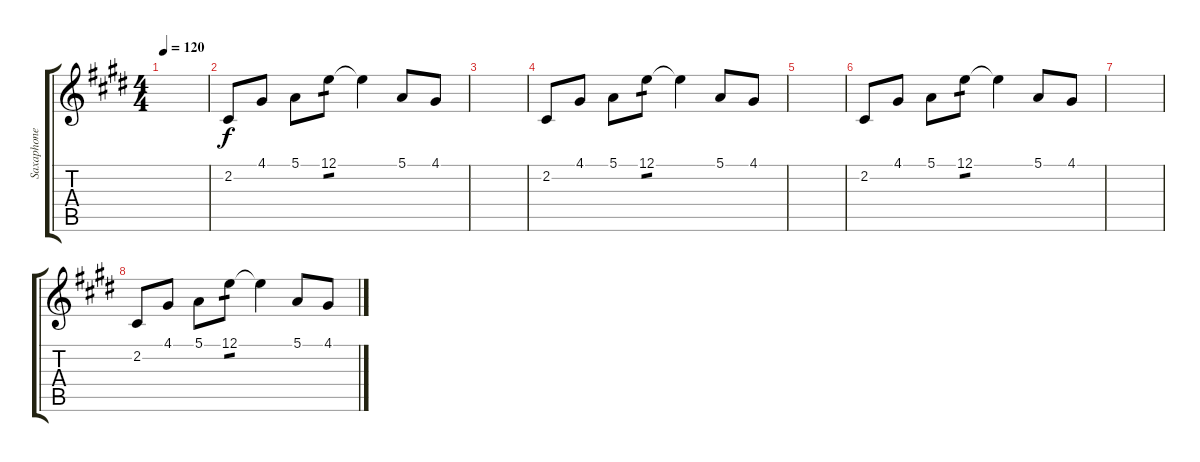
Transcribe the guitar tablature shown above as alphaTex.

\track ("Saxaphone" "Saxaphone") {instrument tenorsax}
\staff {score tabs}
\tuning (E4 B3 G3 D3 A2 E2) {hide}
\ts (4 4)
\tempo 120
\clef g2
\ks e
|
2.2.8 4.1.8 5.1.8 12.1.8{tp 1} 12.1{t}.4 5.1.8 4.1.8 |
|
2.2.8 4.1.8 5.1.8 12.1.8{tp 1} 12.1{t}.4 5.1.8 4.1.8 |
|
2.2.8 4.1.8 5.1.8 12.1.8{tp 1} 12.1{t}.4 5.1.8 4.1.8 |
|
2.2.8 4.1.8 5.1.8 12.1.8{tp 1} 12.1{t}.4 5.1.8 4.1.8
